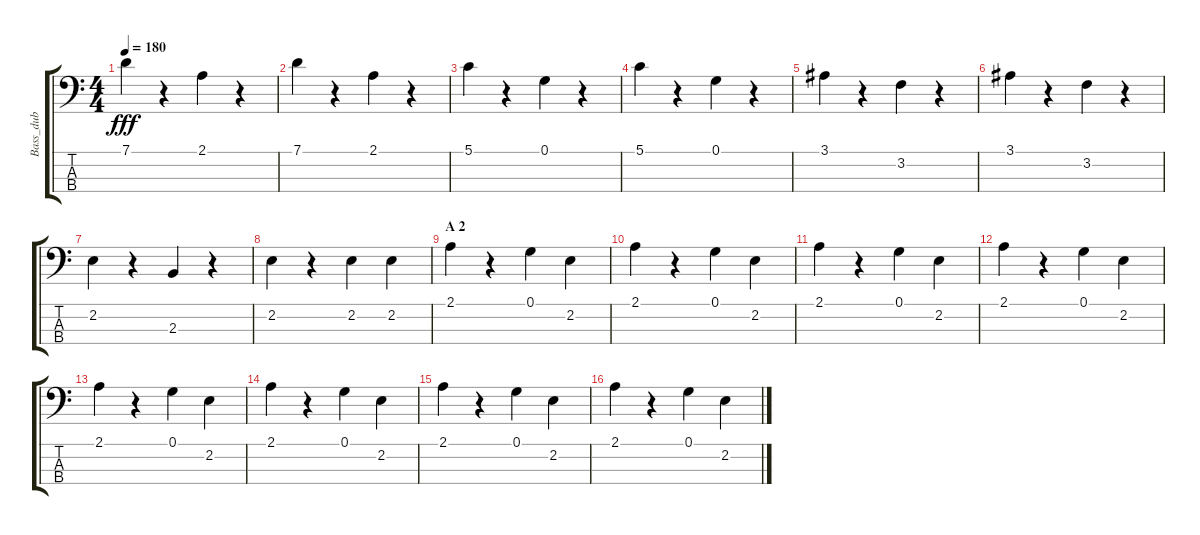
\track ("Bass_dub" "Bass_dub") {instrument acousticbass}
\staff {score tabs}
\tuning (G2 D2 A1 E1) {hide}
\ts (4 4)
\tempo 180
\clef f4
\ks c
7.1.4{dy fff} r.4 2.1.4 r.4 |
7.1.4 r.4 2.1.4 r.4 |
5.1.4 r.4 0.1.4 r.4 |
5.1.4 r.4 0.1.4 r.4 |
3.1.4 r.4 3.2.4 r.4 |
3.1.4 r.4 3.2.4 r.4 |
2.2.4 r.4 2.3.4 r.4 |
2.2.4 r.4 2.2.4 2.2.4 |
\section ("" "A 2")
2.1.4 r.4 0.1.4 2.2.4 |
2.1.4 r.4 0.1.4 2.2.4 |
2.1.4 r.4 0.1.4 2.2.4 |
2.1.4 r.4 0.1.4 2.2.4 |
2.1.4 r.4 0.1.4 2.2.4 |
2.1.4 r.4 0.1.4 2.2.4 |
2.1.4 r.4 0.1.4 2.2.4 |
2.1.4 r.4 0.1.4 2.2.4
